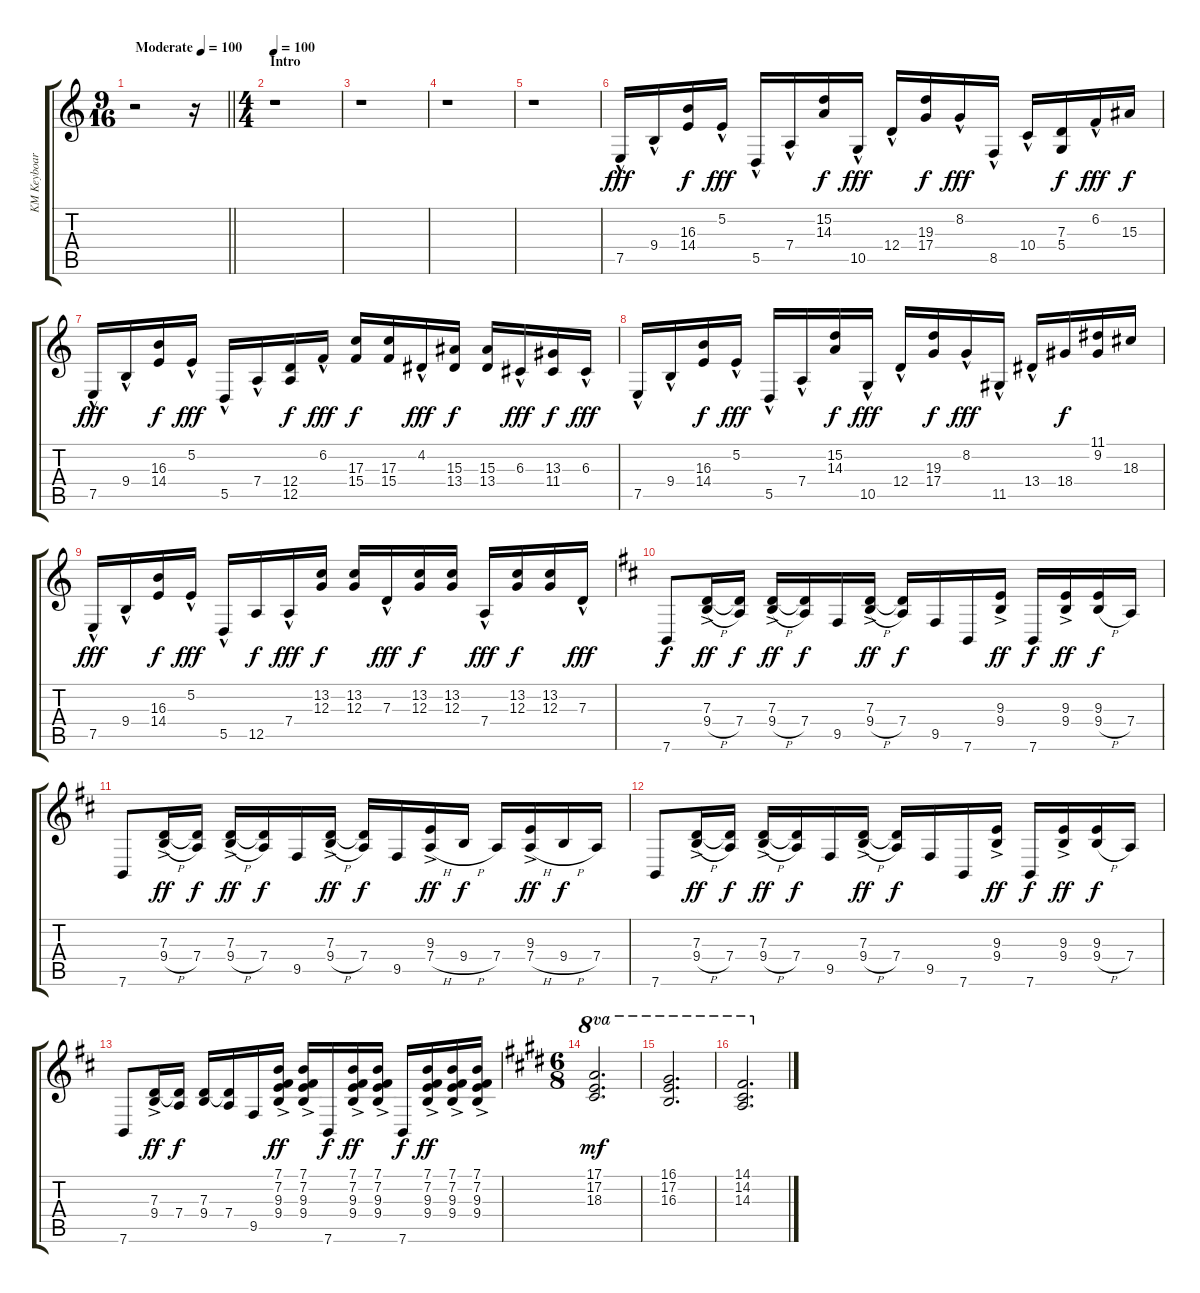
\track ("KM Keyboards" "KM Keyboar") {instrument lead5charang}
\staff {score tabs}
\tuning (E4 B3 G3 D3 A2 E2) {hide}
\ts (9 16)
\tempo (100 "Moderate")
\tempo 105
\tempo (100 "Moderate")
\clef g2
\barLineRight lightlight
\ks c
r.2{dy fff instrument lead5charang} r.16 |
\ts (4 4)
\section ("" "Intro")
\tempo 100
r.1 |
r.1 |
r.1 |
r.1 |
7.5{hac}.16 9.4{hac}.16 (16.3 14.4).16{dy f} 5.2{hac}.16{dy fff} 5.5{hac}.16 7.4{hac}.16 (15.2 14.3).16{dy f} 10.5{hac}.16{dy fff} 12.4{hac}.16 (19.3 17.4).16{dy f} 8.2{hac}.16{dy fff} 8.5{hac}.16 10.4{hac}.16 (7.3 5.4).16{dy f} 6.2{hac}.16{dy fff} 15.3.16{dy f} |
7.5{hac}.16{dy fff} 9.4{hac}.16 (16.3 14.4).16{dy f} 5.2{hac}.16{dy fff} 5.5{hac}.16 7.4{hac}.16 (12.4 12.5).16{dy f} 6.2{hac}.16{dy fff} (17.3 15.4).16{dy f} (17.3 15.4).16 4.2{hac}.16{dy fff} (15.3 13.4).16{dy f} (15.3 13.4).16 6.3{hac}.16{dy fff} (13.3 11.4).16{dy f} 6.3{hac}.16{dy fff} |
7.5{hac}.16 9.4{hac}.16 (16.3 14.4).16{dy f} 5.2{hac}.16{dy fff} 5.5{hac}.16 7.4{hac}.16 (15.2 14.3).16{dy f} 10.5{hac}.16{dy fff} 12.4{hac}.16 (19.3 17.4).16{dy f} 8.2{hac}.16{dy fff} 11.5{hac}.16 13.4{hac}.16 18.4.16{dy f} (11.1 9.2).16 18.3.16 |
7.5{hac}.16{dy fff} 9.4{hac}.16 (16.3 14.4).16{dy f} 5.2{hac}.16{dy fff} 5.5{hac}.16 12.5.16{dy f} 7.4{hac}.16{dy fff} (13.2 12.3).16{dy f} (13.2 12.3).16 7.3{hac}.16{dy fff} (13.2 12.3).16{dy f} (13.2 12.3).16 7.4{hac}.16{dy fff} (13.2 12.3).16{dy f} (13.2 12.3).16 7.3{hac}.16{dy fff} |
\ks d
7.6.8{dy f} (7.3{ac} 9.4{h ac}).16{dy ff} (7.3{t} 7.4).16{dy f} (7.3{ac} 9.4{h ac}).16{dy ff} (7.3{t} 7.4).16{dy f} 9.5.16 (7.3{ac} 9.4{h ac}).16{dy ff} (7.3{t} 7.4).16{dy f} 9.5.16 7.6.16 (9.3{ac} 9.4{ac}).16{dy ff} 7.6.16{dy f} (9.3{ac} 9.4{ac}).16{dy ff} (9.3 9.4{h}).16{dy f} 7.4.16 |
7.6.8 (7.3{ac} 9.4{h ac}).16{dy ff} (7.3{t} 7.4).16{dy f} (7.3{ac} 9.4{h ac}).16{dy ff} (7.3{t} 7.4).16{dy f} 9.5.16 (7.3{ac} 9.4{h ac}).16{dy ff} (7.3{t} 7.4).16{dy f} 9.5.16 (9.3{ac} 7.4{h ac}).16{dy ff} 9.4{h}.16{dy f} 7.4.16 (9.3{ac} 7.4{h ac}).16{dy ff} 9.4{h}.16{dy f} 7.4.16 |
7.6.8 (7.3{ac} 9.4{h ac}).16{dy ff} (7.3{t} 7.4).16{dy f} (7.3{ac} 9.4{h ac}).16{dy ff} (7.3{t} 7.4).16{dy f} 9.5.16 (7.3{ac} 9.4{h ac}).16{dy ff} (7.3{t} 7.4).16{dy f} 9.5.16 7.6.16 (9.3{ac} 9.4{ac}).16{dy ff} 7.6.16{dy f} (9.3{ac} 9.4{ac}).16{dy ff} (9.3 9.4{h}).16{dy f} 7.4.16 |
7.6.8 (7.3{ac} 9.4{ac}).16{dy ff} (7.3{t} 7.4).16{dy f} (7.3 9.4).16 (7.3{t} 7.4).16 9.5.16 (7.1{ac} 7.2{ac} 9.3{ac} 9.4{ac}).16{dy ff} (7.1{ac} 7.2{ac} 9.3{ac} 9.4{ac}).16 7.6.16{dy f} (7.1{ac} 7.2{ac} 9.3{ac} 9.4{ac}).16{dy ff} (7.1{ac} 7.2{ac} 9.3{ac} 9.4{ac}).16 7.6.16{dy f} (7.1{ac} 7.2{ac} 9.3{ac} 9.4{ac}).16{dy ff} (7.1{ac} 7.2{ac} 9.3{ac} 9.4{ac}).16 (7.1{ac} 7.2{ac} 9.3{ac} 9.4{ac}).16 |
\ts (6 8)
\ks e
(17.1 17.2 18.3).2{d ot 8va dy mf instrument churchorgan} |
(16.1 17.2 16.3).2{d ot 8va} |
(14.1 14.2 14.3).2{d ot 8va}
